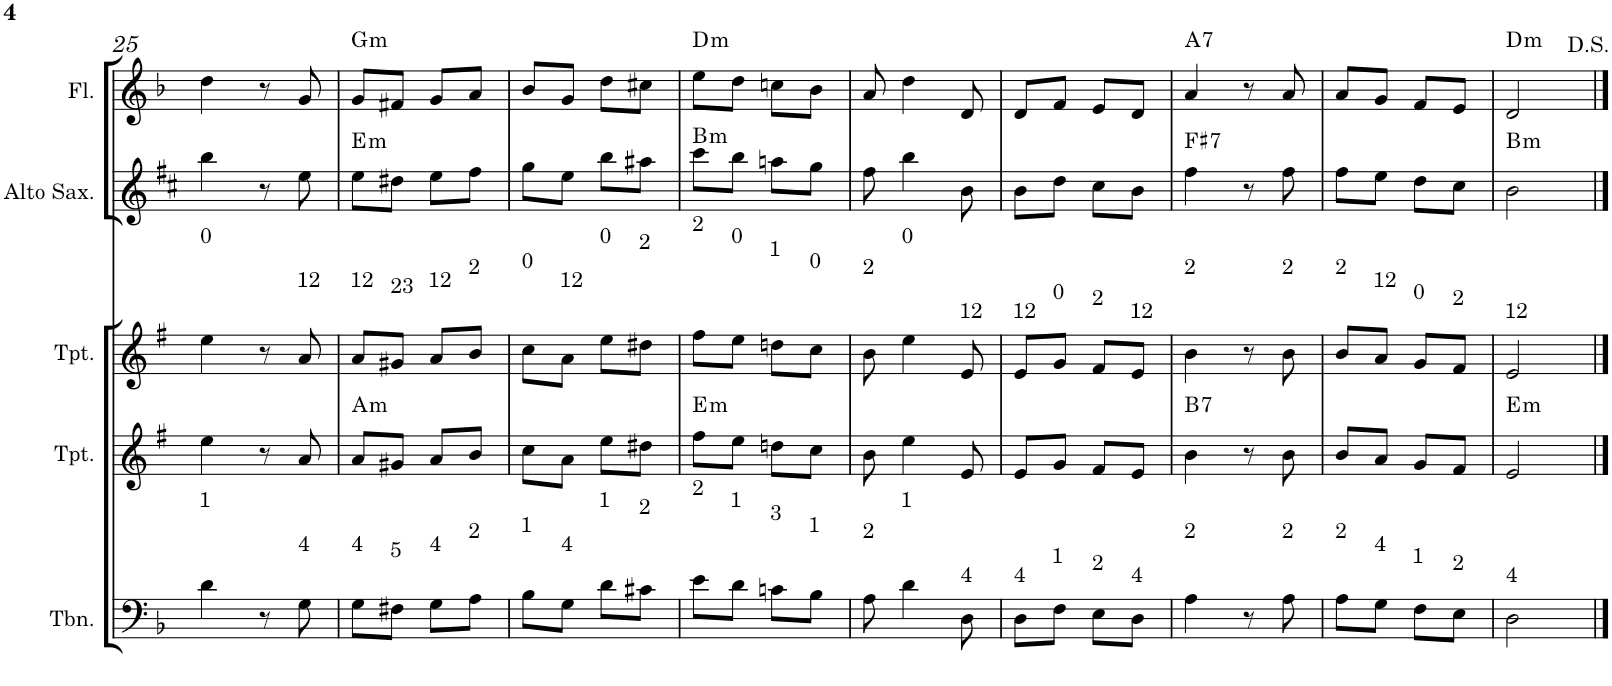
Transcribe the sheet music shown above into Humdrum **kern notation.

**kern	**kern	**harte	**kern	**kern	**harte	**kern	**harte
*part5	*part4	*part4	*part3	*part2	*part2	*part1	*part1
*staff5	*staff4	*	*staff3	*staff2	*	*staff1	*
*I"C clavF	*I"Bb	*	*I"Bb - Pirata	*I"Eb	*	*I"C clavG	*
!!LO:PB:g=z
*clefF4	*clefG2	*	*clefG2	*clefG2	*	*clefG2	*
*	*Trd1c2	*	*Trd1c2	*Trd5c9	*	*	*
*k[b-]	*k[f#]	*	*k[f#]	*k[f#c#]	*	*k[b-]	*
*d:	*e:	*	*e:	*b:	*	*d:	*
*M2/4	*M2/4	*	*M2/4	*M2/4	*	*M2/4	*
=25	=25	=25	=25	=25	=25	=25	=25
!	!	!	!LO:TX:a:t=0	!	!	!	!
!LO:TX:a:t=1	!	!	!	!	!	!	!
4d\	4ee\	.	4ee\	4bb\	.	4dd\	.
8r	8r	.	8r	8r	.	8r	.
!	!	!	!LO:TX:a:t=12	!	!	!	!
!LO:TX:a:t=4	!	!	!	!	!	!	!
8G\	8a/	.	8a/	8ee\	.	8g/	.
=26	=26	=26	=26	=26	=26	=26	=26
!	!	!	!LO:TX:a:t=12	!	!	!	!
!LO:TX:a:t=4	!	!LO:H:kt=m	!	!	!LO:H:kt=m	!	!LO:H:kt=m
8G\L	8a/L	A:min	8a/L	8ee\L	E:min	8g/L	G:min
!	!	!	!LO:TX:a:t=23	!	!	!	!
!LO:TX:a:t=5	!	!	!	!	!	!	!
8F#X\J	8g#X/J	.	8g#X/J	8dd#X\J	.	8f#X/J	.
!	!	!	!LO:TX:a:t=12	!	!	!	!
!LO:TX:a:t=4	!	!	!	!	!	!	!
8G\L	8a/L	.	8a/L	8ee\L	.	8g/L	.
!	!	!	!LO:TX:a:t=2	!	!	!	!
!LO:TX:a:t=2	!	!	!	!	!	!	!
8A\J	8b/J	.	8b/J	8ff#\J	.	8a/J	.
=27	=27	=27	=27	=27	=27	=27	=27
!	!	!	!LO:TX:a:t=0	!	!	!	!
!LO:TX:a:t=1	!	!	!	!	!	!	!
8B-\L	8cc\L	.	8cc\L	8gg\L	.	8b-/L	.
!	!	!	!LO:TX:a:t=12	!	!	!	!
!LO:TX:a:t=4	!	!	!	!	!	!	!
8G\J	8a\J	.	8a\J	8ee\J	.	8g/J	.
!	!	!	!LO:TX:a:t=0	!	!	!	!
!LO:TX:a:t=1	!	!	!	!	!	!	!
8d\L	8ee\L	.	8ee\L	8bb\L	.	8dd\L	.
!	!	!	!LO:TX:a:t=2	!	!	!	!
!LO:TX:a:t=2	!	!	!	!	!	!	!
8c#X\J	8dd#X\J	.	8dd#X\J	8aa#X\J	.	8cc#X\J	.
=28	=28	=28	=28	=28	=28	=28	=28
!	!	!	!LO:TX:a:t=2	!	!	!	!
!LO:TX:a:t=2	!	!LO:H:kt=m	!	!	!LO:H:kt=m	!	!LO:H:kt=m
8e\L	8ff#\L	E:min	8ff#\L	8ccc#\L	B:min	8ee\L	D:min
!	!	!	!LO:TX:a:t=0	!	!	!	!
!LO:TX:a:t=1	!	!	!	!	!	!	!
8d\J	8ee\J	.	8ee\J	8bb\J	.	8dd\J	.
!	!	!	!LO:TX:a:t=1	!	!	!	!
!LO:TX:a:t=3	!	!	!	!	!	!	!
8cn\L	8ddn\L	.	8ddn\L	8aan\L	.	8ccn\L	.
!	!	!	!LO:TX:a:t=0	!	!	!	!
!LO:TX:a:t=1	!	!	!	!	!	!	!
8B-\J	8cc\J	.	8cc\J	8gg\J	.	8b-\J	.
=29	=29	=29	=29	=29	=29	=29	=29
!	!	!	!LO:TX:a:t=2	!	!	!	!
!LO:TX:a:t=2	!	!	!	!	!	!	!
8A\	8b\	.	8b\	8ff#\	.	8a/	.
!	!	!	!LO:TX:a:t=0	!	!	!	!
!LO:TX:a:t=1	!	!	!	!	!	!	!
4d\	4ee\	.	4ee\	4bb\	.	4dd\	.
!	!	!	!LO:TX:a:t=12	!	!	!	!
!LO:TX:a:t=4	!	!	!	!	!	!	!
8D\	8e/	.	8e/	8b\	.	8d/	.
=30	=30	=30	=30	=30	=30	=30	=30
!	!	!	!LO:TX:a:t=12	!	!	!	!
!LO:TX:a:t=4	!	!	!	!	!	!	!
8D\L	8e/L	.	8e/L	8b\L	.	8d/L	.
!	!	!	!LO:TX:a:t=0	!	!	!	!
!LO:TX:a:t=1	!	!	!	!	!	!	!
8F\J	8g/J	.	8g/J	8dd\J	.	8f/J	.
!	!	!	!LO:TX:a:t=2	!	!	!	!
!LO:TX:a:t=2	!	!	!	!	!	!	!
8E\L	8f#/L	.	8f#/L	8cc#\L	.	8e/L	.
!	!	!	!LO:TX:a:t=12	!	!	!	!
!LO:TX:a:t=4	!	!	!	!	!	!	!
8D\J	8e/J	.	8e/J	8b\J	.	8d/J	.
=31	=31	=31	=31	=31	=31	=31	=31
!	!	!	!LO:TX:a:t=2	!	!	!	!
!LO:TX:a:t=2	!	!LO:H:kt=7	!	!	!LO:H:kt=7	!	!LO:H:kt=7
4A\	4b\	B:7	4b\	4ff#\	F#:7	4a/	A:7
8r	8r	.	8r	8r	.	8r	.
!	!	!	!LO:TX:a:t=2	!	!	!	!
!LO:TX:a:t=2	!	!	!	!	!	!	!
8A\	8b\	.	8b\	8ff#\	.	8a/	.
=32	=32	=32	=32	=32	=32	=32	=32
!	!	!	!LO:TX:a:t=2	!	!	!	!
!LO:TX:a:t=2	!	!	!	!	!	!	!
8A\L	8b/L	.	8b/L	8ff#\L	.	8a/L	.
!	!	!	!LO:TX:a:t=12	!	!	!	!
!LO:TX:a:t=4	!	!	!	!	!	!	!
8G\J	8a/J	.	8a/J	8ee\J	.	8g/J	.
!	!	!	!LO:TX:a:t=0	!	!	!	!
!LO:TX:a:t=1	!	!	!	!	!	!	!
8F\L	8g/L	.	8g/L	8dd\L	.	8f/L	.
!	!	!	!LO:TX:a:t=2	!	!	!	!
!LO:TX:a:t=2	!	!	!	!	!	!	!
8E\J	8f#/J	.	8f#/J	8cc#\J	.	8e/J	.
=33	=33	=33	=33	=33	=33	=33	=33
!	!	!	!LO:TX:a:t=12	!	!	!	!
!LO:TX:a:t=4	!	!LO:H:kt=m	!	!	!LO:H:kt=m	!	!LO:H:kt=m
2D\	2e/	E:min	2e/	2b\	B:min	2d/	D:min
==	==	==	==	==	==	==	==
*-	*-	*-	*-	*-	*-	*-	*-
